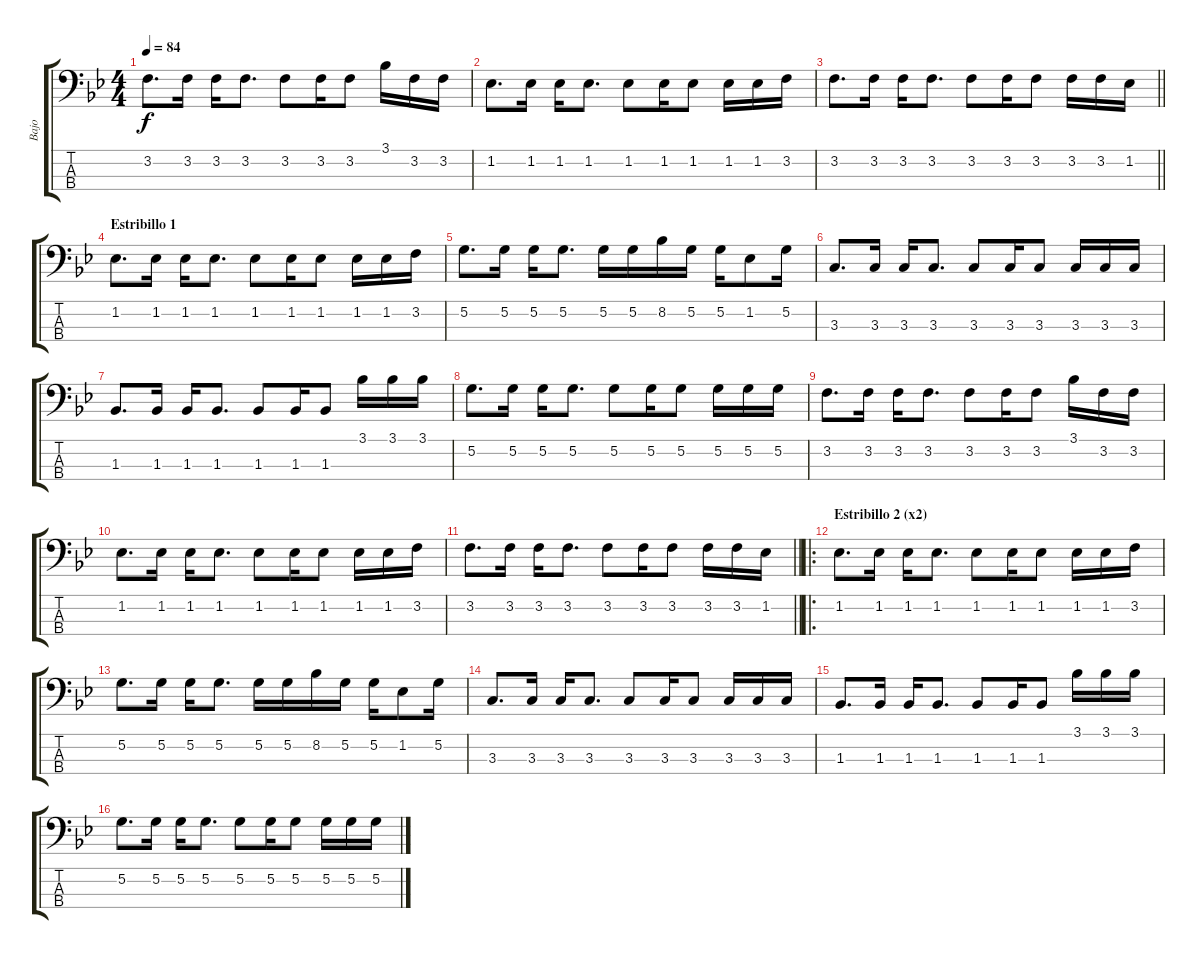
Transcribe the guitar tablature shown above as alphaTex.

\track ("Bajo" "Bajo") {instrument electricbassfinger}
\staff {score tabs}
\tuning (G2 D2 A1 E1) {hide}
\ts (4 4)
\tempo 84
\clef f4
\ks bb
3.2.8{d dy f} 3.2.16 3.2.16 3.2.8{d} 3.2.8 3.2.16 3.2.8 3.1.16 3.2.16 3.2.16 |
1.2.8{d} 1.2.16 1.2.16 1.2.8{d} 1.2.8 1.2.16 1.2.8 1.2.16 1.2.16 3.2.16 |
\barLineRight lightlight
3.2.8{d} 3.2.16 3.2.16 3.2.8{d} 3.2.8 3.2.16 3.2.8 3.2.16 3.2.16 1.2.16 |
\section ("" "Estribillo 1")
1.2.8{d} 1.2.16 1.2.16 1.2.8{d} 1.2.8 1.2.16 1.2.8 1.2.16 1.2.16 3.2.16 |
5.2.8{d} 5.2.16 5.2.16 5.2.8{d} 5.2.16 5.2.16 8.2.16 5.2.16 5.2.16 1.2.8 5.2.16 |
3.3.8{d} 3.3.16 3.3.16 3.3.8{d} 3.3.8 3.3.16 3.3.8 3.3.16 3.3.16 3.3.16 |
1.3.8{d} 1.3.16 1.3.16 1.3.8{d} 1.3.8 1.3.16 1.3.8 3.1.16 3.1.16 3.1.16 |
5.2.8{d} 5.2.16 5.2.16 5.2.8{d} 5.2.8 5.2.16 5.2.8 5.2.16 5.2.16 5.2.16 |
3.2.8{d} 3.2.16 3.2.16 3.2.8{d} 3.2.8 3.2.16 3.2.8 3.1.16 3.2.16 3.2.16 |
1.2.8{d} 1.2.16 1.2.16 1.2.8{d} 1.2.8 1.2.16 1.2.8 1.2.16 1.2.16 3.2.16 |
\barLineRight lightlight
3.2.8{d} 3.2.16 3.2.16 3.2.8{d} 3.2.8 3.2.16 3.2.8 3.2.16 3.2.16 1.2.16 |
\ro
\section ("" "Estribillo 2 (x2)")
1.2.8{d} 1.2.16 1.2.16 1.2.8{d} 1.2.8 1.2.16 1.2.8 1.2.16 1.2.16 3.2.16 |
5.2.8{d} 5.2.16 5.2.16 5.2.8{d} 5.2.16 5.2.16 8.2.16 5.2.16 5.2.16 1.2.8 5.2.16 |
3.3.8{d} 3.3.16 3.3.16 3.3.8{d} 3.3.8 3.3.16 3.3.8 3.3.16 3.3.16 3.3.16 |
1.3.8{d} 1.3.16 1.3.16 1.3.8{d} 1.3.8 1.3.16 1.3.8 3.1.16 3.1.16 3.1.16 |
5.2.8{d} 5.2.16 5.2.16 5.2.8{d} 5.2.8 5.2.16 5.2.8 5.2.16 5.2.16 5.2.16
